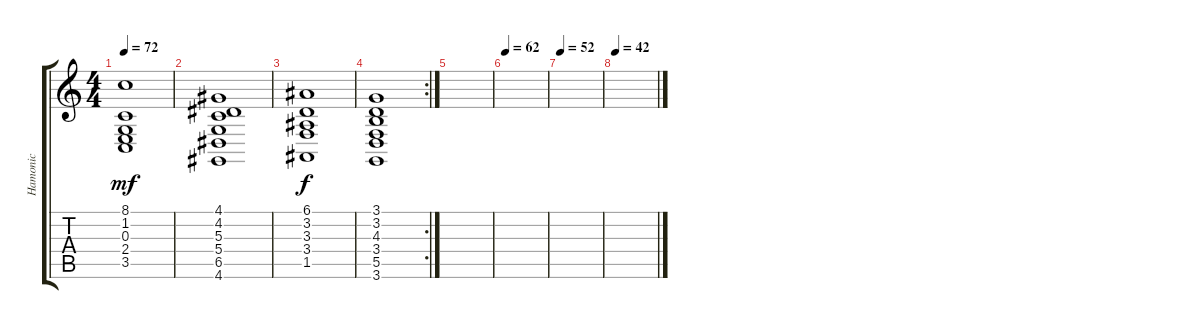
\track ("Hamonic" "Hamonic") {instrument rockorgan}
\staff {score tabs}
\tuning (E4 B3 G3 D3 A2 E2) {hide}
\ts (4 4)
\tempo 72
\clef g2
\ks c
(8.1 1.2 0.3 2.4 3.5).1{dy mf} |
(4.1 4.2 5.3 5.4 6.5 4.6).1 |
(6.1 3.2 3.3 3.4 1.5).1{dy f} |
\rc 2
(3.1 3.2 4.3 3.4 5.5 3.6).1 |
|
\tempo 62
|
\tempo 52
|
\tempo 42
